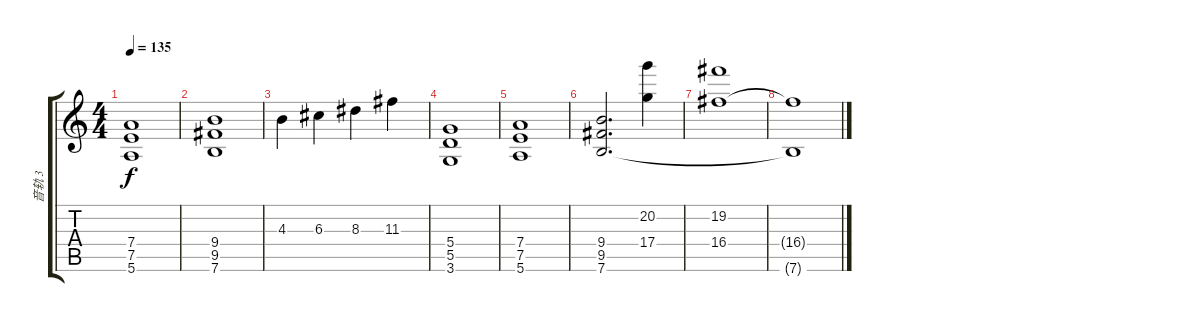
\track ("音轨 3" "音轨 3") {instrument overdrivenguitar}
\staff {score tabs}
\tuning (E4 B3 G3 D3 A2 E2) {hide}
\ts (4 4)
\tempo 135
\clef g2
\ks c
(7.4 7.5 5.6).1{dy f} |
(9.4 9.5 7.6).1 |
4.3.4 6.3.4 8.3.4 11.3.4 |
(5.4 5.5 3.6).1 |
(7.4 7.5 5.6).1 |
(9.4 9.5 7.6).2{d} (20.2 17.4).4 |
(19.2 16.4).1 |
(16.4{t} 7.6{t}).1
